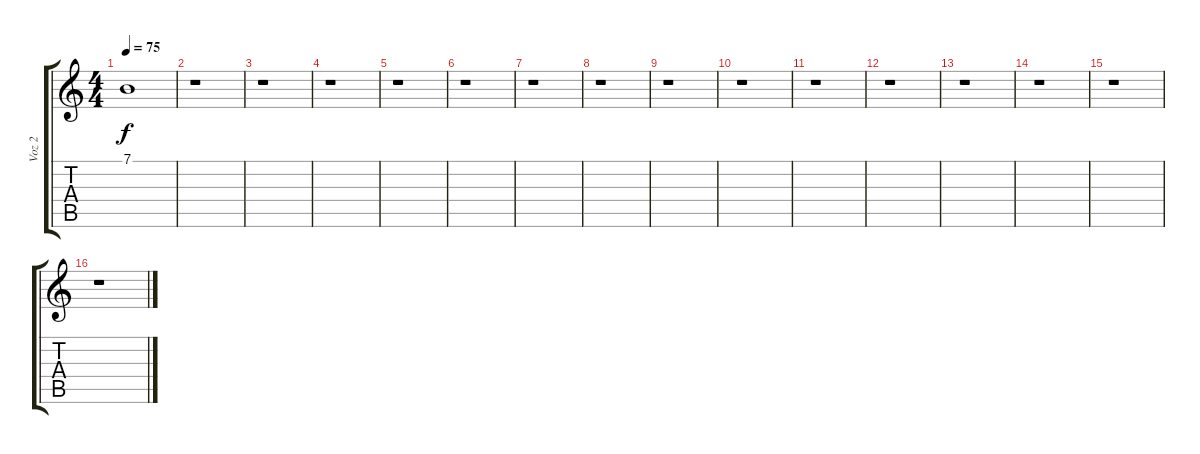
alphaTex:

\track ("Voz 2" "Voz 2") {instrument synthstrings1}
\staff {score tabs}
\tuning (E4 B3 G3 D3 A2 E2) {hide}
\ts (4 4)
\tempo 75
\clef g2
\ks c
7.1{t}.1{dy f} |
r.1 |
r.1{volume 12} |
r.1 |
r.1 |
r.1 |
r.1 |
r.1 |
r.1 |
r.1 |
r.1 |
r.1 |
r.1 |
r.1 |
r.1 |
r.1
